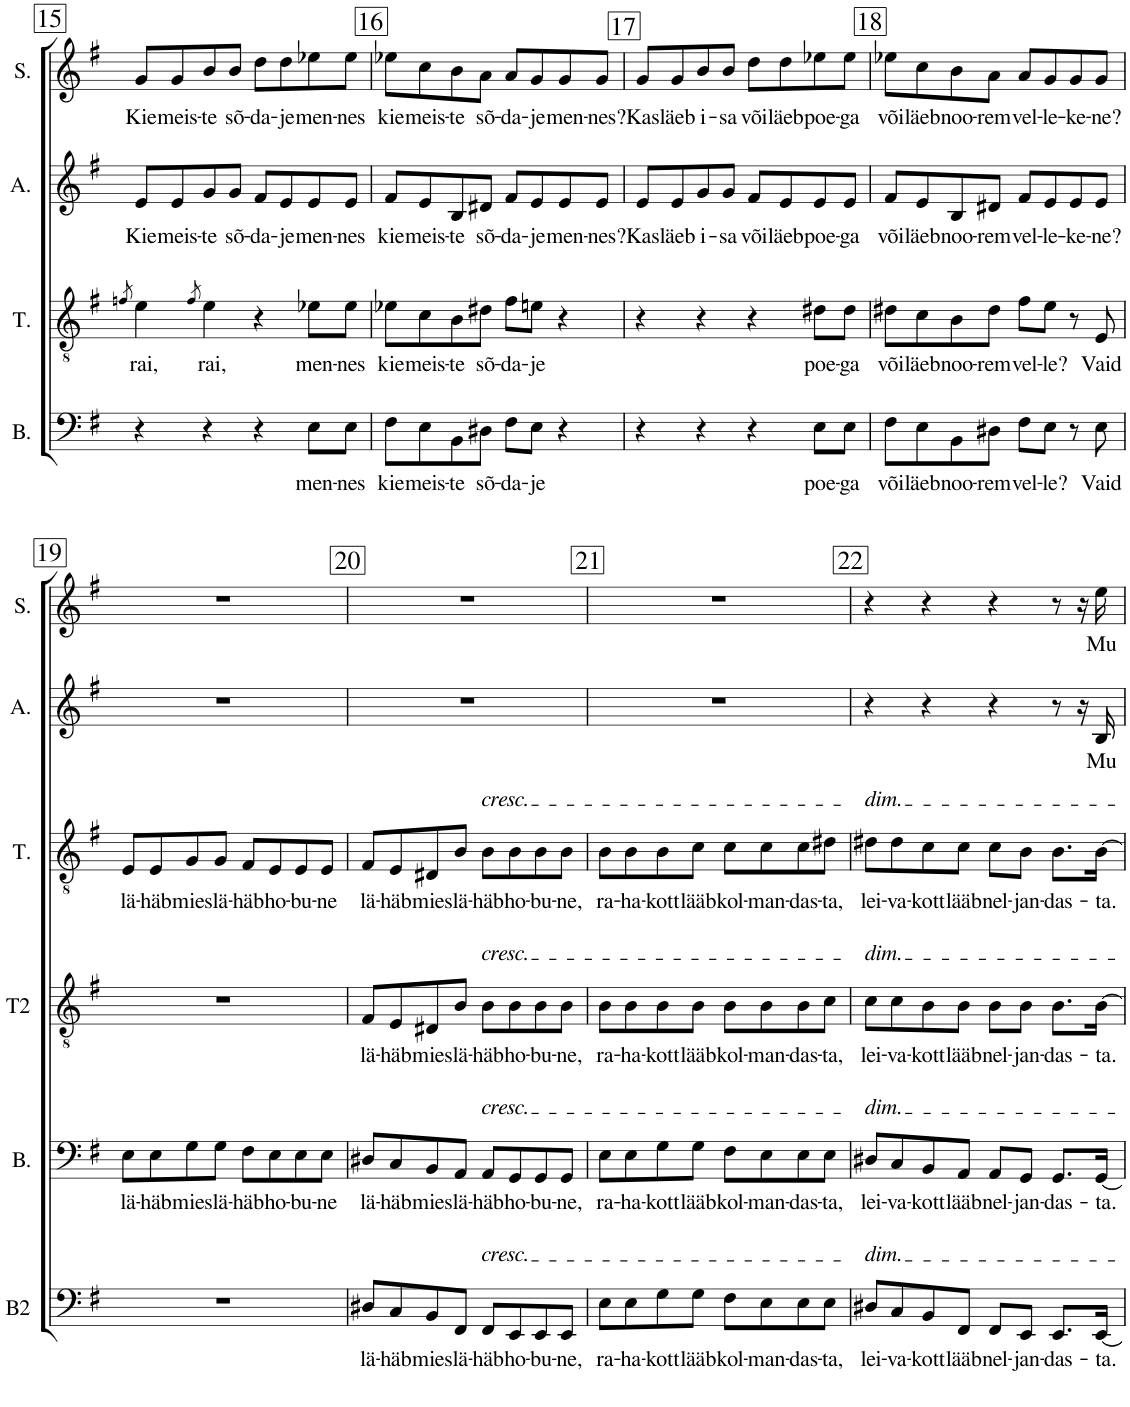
**kern	**text	**kern	**text	**kern	**text	**kern	**text	**kern	**text	**kern	**text
*part6	*part6	*part5	*part5	*part4	*part4	*part3	*part3	*part2	*part2	*part1	*part1
*staff6	*staff6	*staff5	*staff5	*staff4	*staff4	*staff3	*staff3	*staff2	*staff2	*staff1	*staff1
*I"Bass II	*	*I"Bass	*	*I"Tenor II	*	*I"Tenor	*	*I"Alto	*	*I"Soprano	*
*I'B2	*	*I'B.	*	*I'T2	*	*I'T.	*	*I'A.	*	*I'S.	*
!!LO:PB:g=z
*clefF4	*	*clefF4	*	*clefGv2	*	*clefGv2	*	*clefG2	*	*clefG2	*
*	*	*	*	*	*	*	*	*Trd1c2	*	*	*
*k[f#]	*	*k[f#]	*	*k[f#]	*	*k[f#]	*	*k[f#]	*	*k[f#]	*
*M4/4	*	*M4/4	*	*M4/4	*	*M4/4	*	*M4/4	*	*M4/4	*
=15	=15	=15	=15	=15	=15	=15	=15	=15	=15	=15	=15
.	.	.	.	.	.	8qfn/	.	.	.	.	.
!	!	!	!	!	!	!	!LO:LY:b	!	!LO:LY:b	!	!LO:LY:b
1r	.	4r	.	1r	.	4e\	rai,	8e/L	Kie	8g/L	Kie
!	!	!	!	!	!	!	!	!	!LO:LY:b	!	!LO:LY:b
.	.	.	.	.	.	.	.	8e/	meis-	8g/	meis-
.	.	.	.	.	.	8qf/	.	.	.	.	.
!	!	!	!	!	!	!	!LO:LY:b	!	!LO:LY:b	!	!LO:LY:b
.	.	4r	.	.	.	4e\	rai,	8g/	-te	8b/	-te
!	!	!	!	!	!	!	!	!	!LO:LY:b	!	!LO:LY:b
.	.	.	.	.	.	.	.	8g/J	sõ-	8b/J	sõ-
!	!	!	!	!	!	!	!	!	!LO:LY:b	!	!LO:LY:b
.	.	4r	.	.	.	4r	.	8f#/L	-da-	8dd\L	-da-
!	!	!	!	!	!	!	!	!	!LO:LY:b	!	!LO:LY:b
.	.	.	.	.	.	.	.	8e/	-je	8dd\	-je
!	!	!	!LO:LY:b	!	!	!	!LO:LY:b	!	!LO:LY:b	!	!LO:LY:b
.	.	8E\L	men-	.	.	8e-X\L	men-	8e/	men-	8ee-X\	men-
!	!	!	!LO:LY:b	!	!	!	!LO:LY:b	!	!LO:LY:b	!	!LO:LY:b
.	.	8E\J	-nes	.	.	8e-\J	-nes	8e/J	-nes	8ee-\J	-nes
=16	=16	=16	=16	=16	=16	=16	=16	=16	=16	=16	=16
!	!	!	!LO:LY:b	!	!	!	!LO:LY:b	!	!LO:LY:b	!	!LO:LY:b
1r	.	8F#\L	kie	1r	.	8e-X\L	kie	8f#/L	kie	8ee-X\L	kie
!	!	!	!LO:LY:b	!	!	!	!LO:LY:b	!	!LO:LY:b	!	!LO:LY:b
.	.	8E\	meis-	.	.	8c\	meis-	8e/	meis-	8cc\	meis-
!	!	!	!LO:LY:b	!	!	!	!LO:LY:b	!	!LO:LY:b	!	!LO:LY:b
.	.	8BB\	-te	.	.	8B\	-te	8B/	-te	8b\	-te
!	!	!	!LO:LY:b	!	!	!	!LO:LY:b	!	!LO:LY:b	!	!LO:LY:b
.	.	8D#X\J	sõ-	.	.	8d#X\J	sõ-	8d#X/J	sõ-	8a\J	sõ-
!	!	!	!LO:LY:b	!	!	!	!LO:LY:b	!	!LO:LY:b	!	!LO:LY:b
.	.	8F#\L	-da-	.	.	8f#\L	-da-	8f#/L	-da-	8a/L	-da-
!	!	!	!LO:LY:b	!	!	!	!LO:LY:b	!	!LO:LY:b	!	!LO:LY:b
.	.	8E\J	-je	.	.	8en\J	-je	8e/	-je	8g/	-je
!	!	!	!	!	!	!	!	!	!LO:LY:b	!	!LO:LY:b
.	.	4r	.	.	.	4r	.	8e/	men-	8g/	men-
!	!	!	!	!	!	!	!	!	!LO:LY:b	!	!LO:LY:b
.	.	.	.	.	.	.	.	8e/J	-nes?	8g/J	-nes?
=17	=17	=17	=17	=17	=17	=17	=17	=17	=17	=17	=17
!	!	!	!	!	!	!	!	!	!LO:LY:b	!	!LO:LY:b
1r	.	4r	.	1r	.	4r	.	8e/L	Kas	8g/L	Kas
!	!	!	!	!	!	!	!	!	!LO:LY:b	!	!LO:LY:b
.	.	.	.	.	.	.	.	8e/	läeb	8g/	läeb
!	!	!	!	!	!	!	!	!	!LO:LY:b	!	!LO:LY:b
.	.	4r	.	.	.	4r	.	8g/	i-	8b/	i-
!	!	!	!	!	!	!	!	!	!LO:LY:b	!	!LO:LY:b
.	.	.	.	.	.	.	.	8g/J	-sa	8b/J	-sa
!	!	!	!	!	!	!	!	!	!LO:LY:b	!	!LO:LY:b
.	.	4r	.	.	.	4r	.	8f#/L	või	8dd\L	või
!	!	!	!	!	!	!	!	!	!LO:LY:b	!	!LO:LY:b
.	.	.	.	.	.	.	.	8e/	läeb	8dd\	läeb
!	!	!	!LO:LY:b	!	!	!	!LO:LY:b	!	!LO:LY:b	!	!LO:LY:b
.	.	8E\L	poe-	.	.	8d#X\L	poe-	8e/	poe-	8ee-X\	poe-
!	!	!	!LO:LY:b	!	!	!	!LO:LY:b	!	!LO:LY:b	!	!LO:LY:b
.	.	8E\J	-ga	.	.	8d#\J	-ga	8e/J	-ga	8ee-\J	-ga
=18	=18	=18	=18	=18	=18	=18	=18	=18	=18	=18	=18
!	!	!	!LO:LY:b	!	!	!	!LO:LY:b	!	!LO:LY:b	!	!LO:LY:b
1r	.	8F#\L	või	1r	.	8d#X\L	või	8f#/L	või	8ee-X\L	või
!	!	!	!LO:LY:b	!	!	!	!LO:LY:b	!	!LO:LY:b	!	!LO:LY:b
.	.	8E\	läeb	.	.	8c\	läeb	8e/	läeb	8cc\	läeb
!	!	!	!LO:LY:b	!	!	!	!LO:LY:b	!	!LO:LY:b	!	!LO:LY:b
.	.	8BB\	noo-	.	.	8B\	noo-	8B/	noo-	8b\	noo-
!	!	!	!LO:LY:b	!	!	!	!LO:LY:b	!	!LO:LY:b	!	!LO:LY:b
.	.	8D#X\J	-rem	.	.	8d#\J	-rem	8d#X/J	-rem	8a\J	-rem
!	!	!	!LO:LY:b	!	!	!	!LO:LY:b	!	!LO:LY:b	!	!LO:LY:b
.	.	8F#\L	vel-	.	.	8f#\L	vel-	8f#/L	vel-	8a/L	vel-
!	!	!	!LO:LY:b	!	!	!	!LO:LY:b	!	!LO:LY:b	!	!LO:LY:b
.	.	8E\J	-le?	.	.	8e\J	-le?	8e/	-le-	8g/	-le-
!	!	!	!	!	!	!	!	!	!LO:LY:b	!	!LO:LY:b
.	.	8r	.	.	.	8r	.	8e/	-ke-	8g/	-ke-
!	!	!	!LO:LY:b	!	!	!	!LO:LY:b	!	!LO:LY:b	!	!LO:LY:b
.	.	8E\	Vaid	.	.	8E/	Vaid	8e/J	-ne?	8g/J	-ne?
!!LO:LB:g=z
=19	=19	=19	=19	=19	=19	=19	=19	=19	=19	=19	=19
!	!	!	!LO:LY:b	!	!	!	!LO:LY:b	!	!	!	!
1r	.	8E\L	lä-	1r	.	8E/L	lä-	1r	.	1r	.
!	!	!	!LO:LY:b	!	!	!	!LO:LY:b	!	!	!	!
.	.	8E\	-häb	.	.	8E/	-häb	.	.	.	.
!	!	!	!LO:LY:b	!	!	!	!LO:LY:b	!	!	!	!
.	.	8G\	mies	.	.	8G/	mies	.	.	.	.
!	!	!	!LO:LY:b	!	!	!	!LO:LY:b	!	!	!	!
.	.	8G\J	lä-	.	.	8G/J	lä-	.	.	.	.
!	!	!	!LO:LY:b	!	!	!	!LO:LY:b	!	!	!	!
.	.	8F#\L	-häb	.	.	8F#/L	-häb	.	.	.	.
!	!	!	!LO:LY:b	!	!	!	!LO:LY:b	!	!	!	!
.	.	8E\	ho-	.	.	8E/	ho-	.	.	.	.
!	!	!	!LO:LY:b	!	!	!	!LO:LY:b	!	!	!	!
.	.	8E\	-bu-	.	.	8E/	-bu-	.	.	.	.
!	!	!	!LO:LY:b	!	!	!	!LO:LY:b	!	!	!	!
.	.	8E\J	-ne	.	.	8E/J	-ne	.	.	.	.
=20	=20	=20	=20	=20	=20	=20	=20	=20	=20	=20	=20
!	!LO:LY:b	!	!LO:LY:b	!	!LO:LY:b	!	!LO:LY:b	!	!	!	!
8D#X/L	lä-	8D#X/L	lä-	8F#/L	lä-	8F#/L	lä-	1r	.	1r	.
!	!LO:LY:b	!	!LO:LY:b	!	!LO:LY:b	!	!LO:LY:b	!	!	!	!
8C/	-häb	8C/	-häb	8E/	-häb	8E/	-häb	.	.	.	.
!	!LO:LY:b	!	!LO:LY:b	!	!LO:LY:b	!	!LO:LY:b	!	!	!	!
8BB/	mies	8BB/	mies	8D#X/	mies	8D#X/	mies	.	.	.	.
!	!LO:LY:b	!	!LO:LY:b	!	!LO:LY:b	!	!LO:LY:b	!	!	!	!
8FF#/J	lä-	8AA/J	lä-	8B/J	lä-	8B/J	lä-	.	.	.	.
!	!	!	!	!	!	!LO:TX:a:i:t=cresc.	!	!	!	!	!
!	!	!	!	!LO:TX:a:i:t=cresc.	!	!	!	!	!	!	!
!	!	!LO:TX:a:i:t=cresc.	!	!	!	!	!	!	!	!	!
!LO:TX:a:i:t=cresc.	!	!	!	!	!	!	!	!	!	!	!
!	!LO:LY:b	!	!LO:LY:b	!	!LO:LY:b	!	!LO:LY:b	!	!	!	!
8FF#/L	-häb	8AA/L	-häb	8B\L	-häb	8B\L	-häb	.	.	.	.
!	!LO:LY:b	!	!LO:LY:b	!	!LO:LY:b	!	!LO:LY:b	!	!	!	!
8EE/	ho-	8GG/	ho-	8B\	ho-	8B\	ho-	.	.	.	.
!	!LO:LY:b	!	!LO:LY:b	!	!LO:LY:b	!	!LO:LY:b	!	!	!	!
8EE/	-bu-	8GG/	-bu-	8B\	-bu-	8B\	-bu-	.	.	.	.
!	!LO:LY:b	!	!LO:LY:b	!	!LO:LY:b	!	!LO:LY:b	!	!	!	!
8EE/J	-ne,	8GG/J	-ne,	8B\J	-ne,	8B\J	-ne,	.	.	.	.
=21	=21	=21	=21	=21	=21	=21	=21	=21	=21	=21	=21
!	!LO:LY:b	!	!LO:LY:b	!	!LO:LY:b	!	!LO:LY:b	!	!	!	!
8E\L	ra-	8E\L	ra-	8B\L	ra-	8B\L	ra-	1r	.	1r	.
!	!LO:LY:b	!	!LO:LY:b	!	!LO:LY:b	!	!LO:LY:b	!	!	!	!
8E\	-ha-	8E\	-ha-	8B\	-ha-	8B\	-ha-	.	.	.	.
!	!LO:LY:b	!	!LO:LY:b	!	!LO:LY:b	!	!LO:LY:b	!	!	!	!
8G\	-kott	8G\	-kott	8B\	-kott	8B\	-kott	.	.	.	.
!	!LO:LY:b	!	!LO:LY:b	!	!LO:LY:b	!	!LO:LY:b	!	!	!	!
8G\J	lääb	8G\J	lääb	8B\J	lääb	8c\J	lääb	.	.	.	.
!	!LO:LY:b	!	!LO:LY:b	!	!LO:LY:b	!	!LO:LY:b	!	!	!	!
8F#\L	kol-	8F#\L	kol-	8B\L	kol-	8c\L	kol-	.	.	.	.
!	!LO:LY:b	!	!LO:LY:b	!	!LO:LY:b	!	!LO:LY:b	!	!	!	!
8E\	-man-	8E\	-man-	8B\	-man-	8c\	-man-	.	.	.	.
!	!LO:LY:b	!	!LO:LY:b	!	!LO:LY:b	!	!LO:LY:b	!	!	!	!
8E\	-das-	8E\	-das-	8B\	-das-	8c\	-das-	.	.	.	.
!	!LO:LY:b	!	!LO:LY:b	!	!LO:LY:b	!	!LO:LY:b	!	!	!	!
8E\J	-ta,	8E\J	-ta,	8c\J	-ta,	8d#X\J	-ta,	.	.	.	.
=22	=22	=22	=22	=22	=22	=22	=22	=22	=22	=22	=22
!	!	!	!	!	!	!LO:TX:a:i:t=dim.	!	!	!	!	!
!	!	!	!	!LO:TX:a:i:t=dim.	!	!	!	!	!	!	!
!	!	!LO:TX:a:i:t=dim.	!	!	!	!	!	!	!	!	!
!LO:TX:a:i:t=dim.	!	!	!	!	!	!	!	!	!	!	!
!	!LO:LY:b	!	!LO:LY:b	!	!LO:LY:b	!	!LO:LY:b	!	!	!	!
8D#X/L	lei-	8D#X/L	lei-	8c\L	lei-	8d#X\L	lei-	4r	.	4r	.
!	!LO:LY:b	!	!LO:LY:b	!	!LO:LY:b	!	!LO:LY:b	!	!	!	!
8C/	-va-	8C/	-va-	8c\	-va-	8d#\	-va-	.	.	.	.
!	!LO:LY:b	!	!LO:LY:b	!	!LO:LY:b	!	!LO:LY:b	!	!	!	!
8BB/	-kott	8BB/	-kott	8B\	-kott	8c\	-kott	4r	.	4r	.
!	!LO:LY:b	!	!LO:LY:b	!	!LO:LY:b	!	!LO:LY:b	!	!	!	!
8FF#/J	lääb	8AA/J	lääb	8B\J	lääb	8c\J	lääb	.	.	.	.
!	!LO:LY:b	!	!LO:LY:b	!	!LO:LY:b	!	!LO:LY:b	!	!	!	!
8FF#/L	nel-	8AA/L	nel-	8B\L	nel-	8c\L	nel-	4r	.	4r	.
!	!LO:LY:b	!	!LO:LY:b	!	!LO:LY:b	!	!LO:LY:b	!	!	!	!
8EE/J	-jan-	8GG/J	-jan-	8B\J	-jan-	8B\J	-jan-	.	.	.	.
!	!LO:LY:b	!	!LO:LY:b	!	!LO:LY:b	!	!LO:LY:b	!	!	!	!
8.EE/L	-das-	8.GG/L	-das-	8.B\L	-das-	8.B\L	-das-	8r	.	8r	.
.	.	.	.	.	.	.	.	16r	.	16r	.
!	!LO:LY:b	!	!LO:LY:b	!	!LO:LY:b	!	!LO:LY:b	!	!LO:LY:b	!	!LO:LY:b
[16EE/Jk	-ta.	[16GG/Jk	-ta.	[16B\Jk	-ta.	[16B\Jk	-ta.	16B/	Mu	16ee\	Mu
=	=	=	=	=	=	=	=	=	=	=	=
*-	*-	*-	*-	*-	*-	*-	*-	*-	*-	*-	*-
